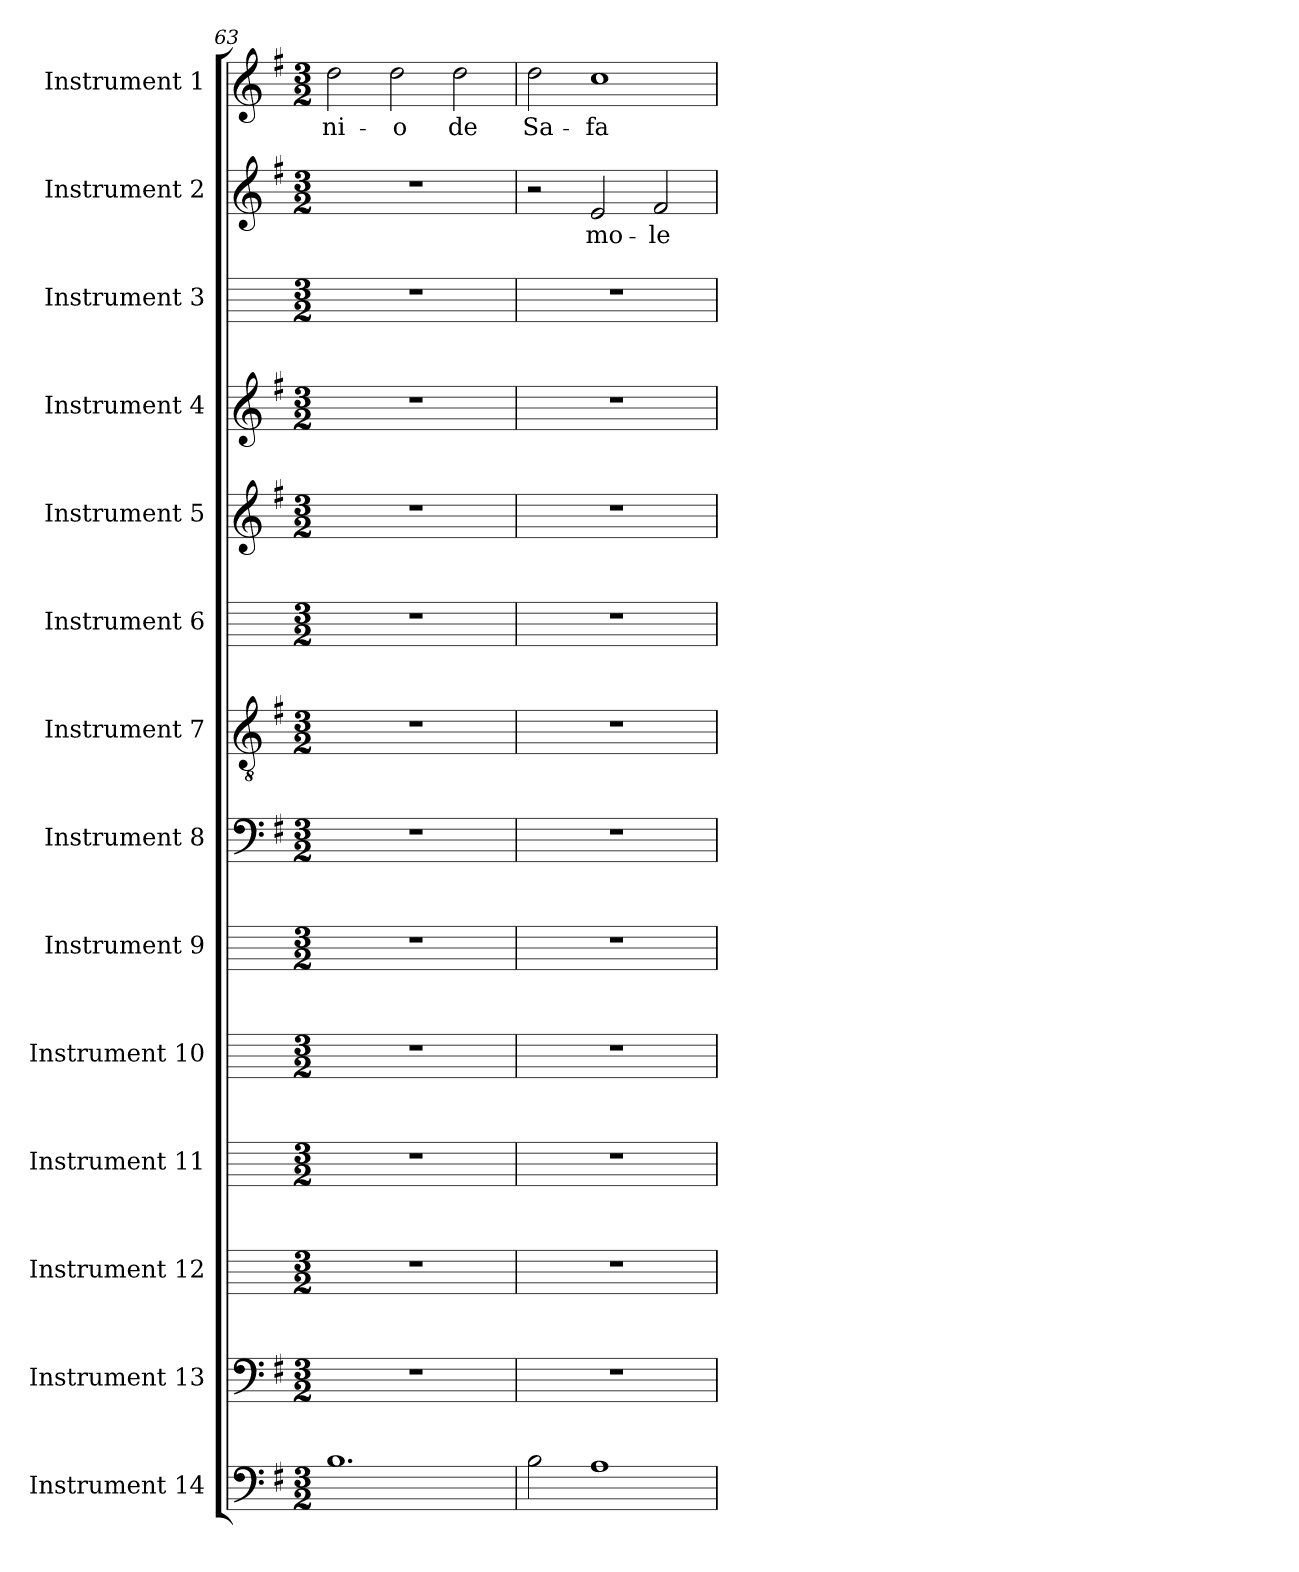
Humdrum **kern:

**kern	**kern	**kern	**kern	**kern	**kern	**kern	**kern	**kern	**kern	**kern	**kern	**kern	**text	**kern	**text
*part14	*part13	*part12	*part11	*part10	*part9	*part8	*part7	*part6	*part5	*part4	*part3	*part2	*part2	*part1	*part1
*staff14	*staff13	*staff12	*staff11	*staff10	*staff9	*staff8	*staff7	*staff6	*staff5	*staff4	*staff3	*staff2	*staff2	*staff1	*staff1
*I"Instrument 14	*I"Instrument 13	*I"Instrument 12	*I"Instrument 11	*I"Instrument 10	*I"Instrument 9	*I"Instrument 8	*I"Instrument 7	*I"Instrument 6	*I"Instrument 5	*I"Instrument 4	*I"Instrument 3	*I"Instrument 2	*	*I"Instrument 1	*
*clefF4	*clefF4	*	*	*	*	*clefF4	*clefGv2	*	*clefG2	*clefG2	*	*clefG2	*	*clefG2	*
*k[f#]	*k[f#]	*k[]	*k[]	*k[]	*k[]	*k[f#]	*k[f#]	*k[]	*k[f#]	*k[f#]	*k[]	*k[f#]	*	*k[f#]	*
*G:	*G:	*C:	*C:	*C:	*C:	*G:	*G:	*C:	*G:	*G:	*C:	*G:	*	*G:	*
*M3/2	*M3/2	*M3/2	*M3/2	*M3/2	*M3/2	*M3/2	*M3/2	*M3/2	*M3/2	*M3/2	*M3/2	*M3/2	*	*M3/2	*
=63	=63	=63	=63	=63	=63	=63	=63	=63	=63	=63	=63	=63	=63	=63	=63
!	!	!	!	!	!	!	!	!	!	!	!	!	!	!	!LO:LY:b:cj
1.B	1.r	1.r	1.r	1.r	1.r	1.r	1.r	1.r	1.r	1.r	1.r	1.r	.	2dd\	-ni-
!	!	!	!	!	!	!	!	!	!	!	!	!	!	!	!LO:LY:b:cj
.	.	.	.	.	.	.	.	.	.	.	.	.	.	2dd\	-o
!	!	!	!	!	!	!	!	!	!	!	!	!	!	!	!LO:LY:b:cj
.	.	.	.	.	.	.	.	.	.	.	.	.	.	2dd\	de
=64	=64	=64	=64	=64	=64	=64	=64	=64	=64	=64	=64	=64	=64	=64	=64
!	!	!	!	!	!	!	!	!	!	!	!	!	!	!	!LO:LY:b:cj
2B\	1.r	1.r	1.r	1.r	1.r	1.r	1.r	1.r	1.r	1.r	1.r	2r	.	2dd\	Sa-
!	!	!	!	!	!	!	!	!	!	!	!	!	!LO:LY:b:rj	!	!LO:LY:b:cj
1A	.	.	.	.	.	.	.	.	.	.	.	2e/	mo-	1cc	-fa-
!	!	!	!	!	!	!	!	!	!	!	!	!	!LO:LY:b:rj	!	!
.	.	.	.	.	.	.	.	.	.	.	.	2f#/	-le-	.	.
=	=	=	=	=	=	=	=	=	=	=	=	=	=	=	=
*-	*-	*-	*-	*-	*-	*-	*-	*-	*-	*-	*-	*-	*-	*-	*-
